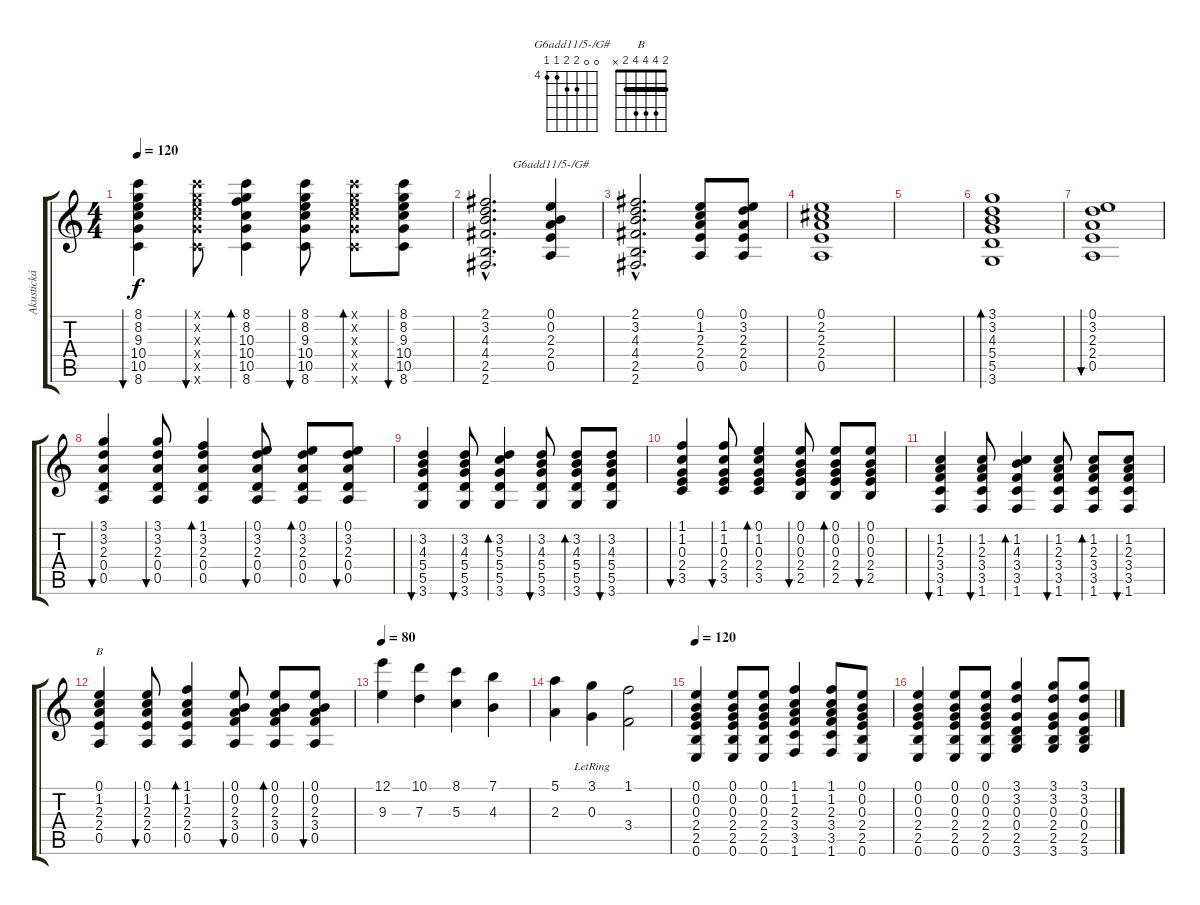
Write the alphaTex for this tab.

\track ("Akustická kytara" "Akustická ") {instrument acousticguitarsteel}
\staff {score tabs}
\tuning (E4 B3 G3 D3 A2 E2) {hide}
\chord ("G6add11/5-/G#" 0 0 5 5 4 4) {firstfret 4}
\chord ("B" 2 4 4 4 2 x) {barre 2}
\ts (4 4)
\tempo 120
\clef g2
\ks c
(8.1 8.2 9.3 10.4 10.5 8.6).4{bu 60 dy f} (8.1{x} 8.2{x} 9.3{x} 10.4{x} 10.5{x} 8.6{x}).8{bu 60} (8.1 8.2 10.3 10.4 10.5 8.6).4{bd 60} (8.1 8.2 9.3 10.4 10.5 8.6).8{bu 60} (8.1{x} 8.2{x} 9.3{x} 10.4{x} 10.5{x} 8.6{x}).8{bd 60} (8.1 8.2 9.3 10.4 10.5 8.6).8{bu 60} |
(2.1{hac} 3.2{hac} 4.3{hac} 4.4{hac} 2.5{hac} 2.6{hac}).2{d} (0.1 0.2 2.3 2.4 0.5).4{ch "G6add11/5-/G#"} |
(2.1{hac} 3.2{hac} 4.3{hac} 4.4{hac} 2.5{hac} 2.6{hac}).2{d} (0.1 1.2 2.3 2.4 0.5).8 (0.1 3.2 2.3 2.4 0.5).8 |
(0.1 2.2 2.3 2.4 0.5).1 |
|
(3.1 3.2 4.3 5.4 5.5 3.6).1{bd 60} |
(0.1 3.2 2.3 2.4 0.5).1{bu 60} |
(3.1 3.2 2.3 0.4 0.5).4{bu 60} (3.1 3.2 2.3 0.4 0.5).8{bu 60} (1.1 3.2 2.3 0.4 0.5).4{bd 60} (0.1 3.2 2.3 0.4 0.5).8{bu 60} (0.1 3.2 2.3 0.4 0.5).8{bd 60} (0.1 3.2 2.3 0.4 0.5).8{bu 60} |
(3.2 4.3 5.4 5.5 3.6).4{bu 60} (3.2 4.3 5.4 5.5 3.6).8{bu 60} (3.2 5.3 5.4 5.5 3.6).4{bd 60} (3.2 4.3 5.4 5.5 3.6).8{bu 60} (3.2 4.3 5.4 5.5 3.6).8{bd 60} (3.2 4.3 5.4 5.5 3.6).8{bu 60} |
(1.1 1.2 0.3 2.4 3.5).4{bu 60} (1.1 1.2 0.3 2.4 3.5).8{bu 60} (0.1 1.2 0.3 2.4 3.5).4{bd 60} (0.1 0.2 0.3 2.4 2.5).8{bu 60} (0.1 0.2 0.3 2.4 2.5).8{bd 60} (0.1 0.2 0.3 2.4 2.5).8{bu 60} |
(1.2 2.3 3.4 3.5 1.6).4{bu 60} (1.2 2.3 3.4 3.5 1.6).8{bu 60} (1.2 4.3 3.4 3.5 1.6).4{bd 60} (1.2 2.3 3.4 3.5 1.6).8{bu 60} (1.2 2.3 3.4 3.5 1.6).8{bd 60} (1.2 2.3 3.4 3.5 1.6).8{bu 60} |
(0.1 1.2 2.3 2.4 0.5).4{ch "B"} (0.1 1.2 2.3 2.4 0.5).8{bu 60} (1.1 1.2 2.3 2.4 0.5).4{bd 60} (0.1 0.2 2.3 3.4 0.5).8{bu 60} (0.1 0.2 2.3 3.4 0.5).8{bd 60} (0.1 0.2 2.3 3.4 0.5).8{bu 60} |
\tempo 80
(12.1 9.3).4 (10.1 7.3).4 (8.1 5.3).4 (7.1 4.3).4 |
(5.1 2.3).4 (3.1{lr} 0.3{lr}).4 (1.1 3.4).2 |
\tempo 120
(0.1 0.2 0.3 2.4 2.5 0.6).4 (0.1 0.2 0.3 2.4 2.5 0.6).8 (0.1 0.2 0.3 2.4 2.5 0.6).8 (1.1 1.2 2.3 3.4 3.5 1.6).4 (1.1 1.2 2.3 3.4 3.5 1.6).8 (0.1 0.2 0.3 2.4 2.5 0.6).8 |
(0.1 0.2 0.3 2.4 2.5 0.6).4 (0.1 0.2 0.3 2.4 2.5 0.6).8 (0.1 0.2 0.3 2.4 2.5 0.6).8 (3.1 3.2 0.3 0.4 2.5 3.6).4 (3.1 3.2 0.3 2.4 2.5 3.6).8 (3.1 3.2 0.3 0.4 2.5 3.6).8
